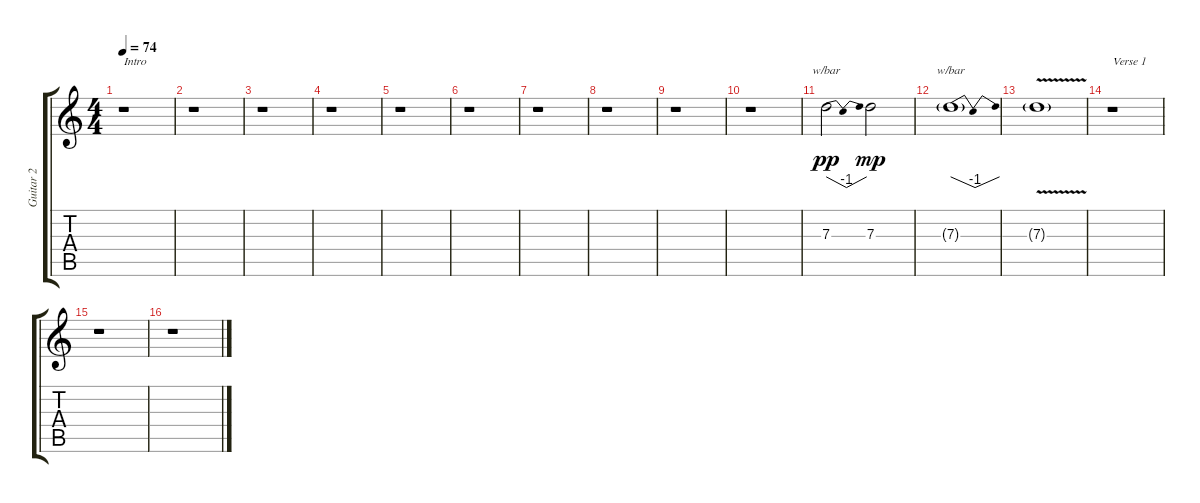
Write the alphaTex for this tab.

\track ("Guitar 2" "Guitar 2") {instrument distortionguitar}
\staff {score tabs}
\tuning (E4 B3 G3 D3 A2 E2) {hide}
\ts (4 4)
\tempo 74
\clef g2
\ks c
r.1{txt "Intro" dy pp instrument distortionguitar} |
r.1 |
r.1 |
r.1 |
r.1 |
r.1 |
r.1 |
r.1 |
r.1 |
r.1 |
7.3.2{tbe (dip default 0 0 30 -4 60 0)} 7.3.2{dy mp} |
7.3{g}.1{tbe (dip default 0 0 30 -4 60 0)} |
7.3{v g}.1 |
r.1{txt "Verse 1"} |
r.1 |
r.1
